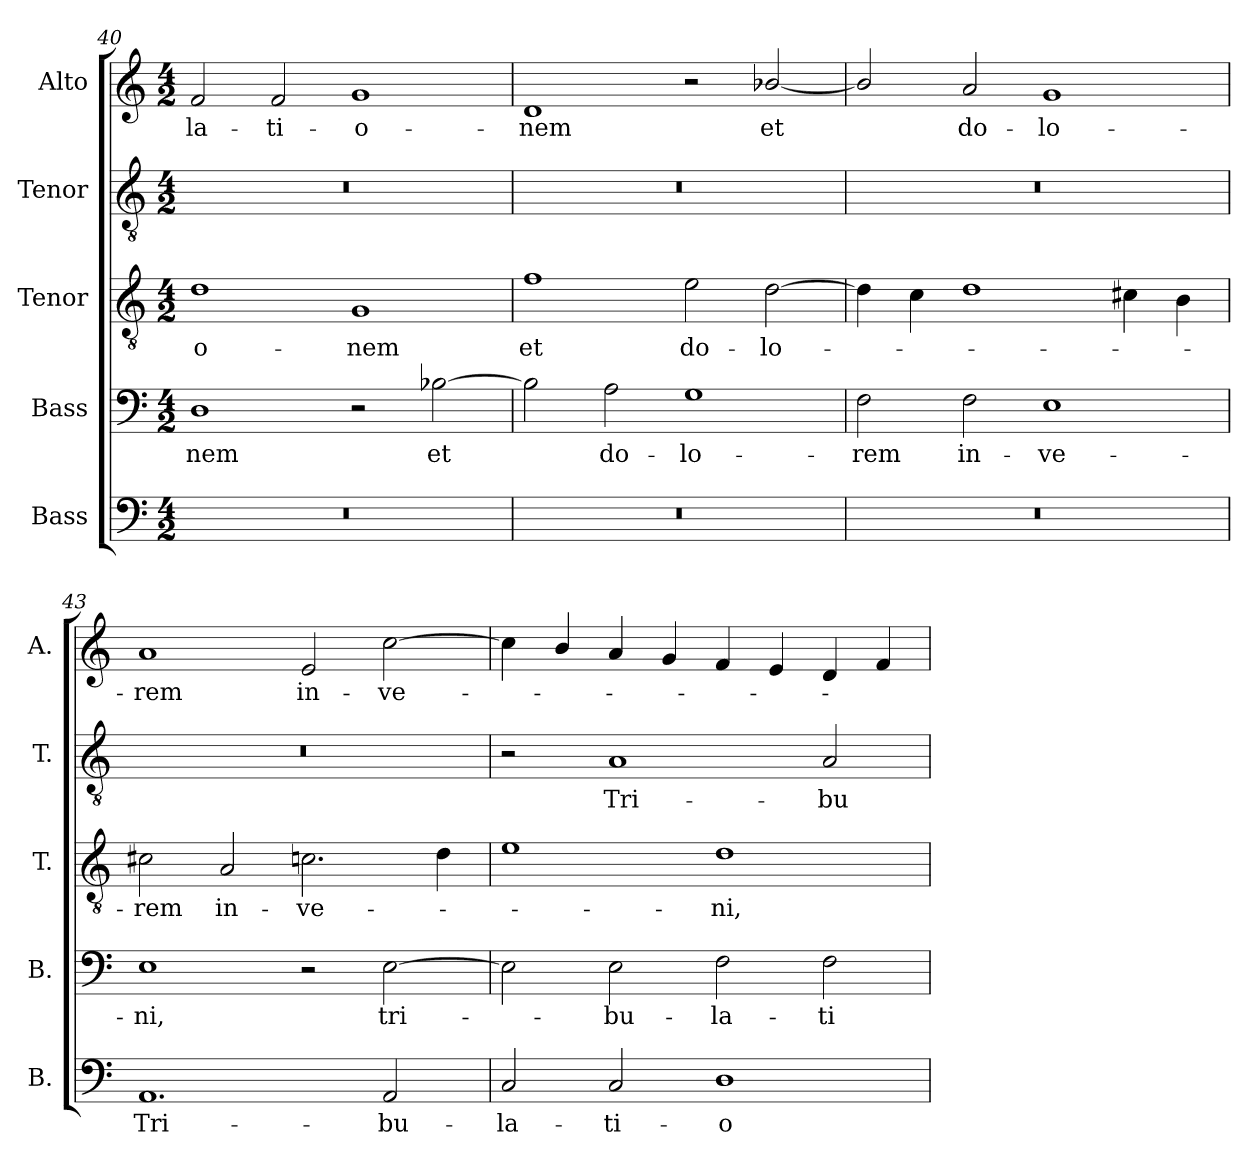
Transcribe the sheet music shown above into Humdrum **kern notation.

**kern	**text	**kern	**text	**kern	**text	**kern	**text	**kern	**text
*part5	*part5	*part4	*part4	*part3	*part3	*part2	*part2	*part1	*part1
*staff5	*staff5	*staff4	*staff4	*staff3	*staff3	*staff2	*staff2	*staff1	*staff1
*I"Bass	*	*I"Bass	*	*I"Tenor	*	*I"Tenor	*	*I"Alto	*
*I'B.	*	*I'B.	*	*I'T.	*	*I'T.	*	*I'A.	*
*clefF4	*	*clefF4	*	*clefGv2	*	*clefGv2	*	*clefG2	*
*	*	*	*	*ITrd7c12	*	*ITrd7c12	*	*	*
*k[]	*	*k[]	*	*k[]	*	*k[]	*	*k[]	*
*C:	*	*C:	*	*C:	*	*C:	*	*C:	*
*M4/2	*	*M4/2	*	*M4/2	*	*M4/2	*	*M4/2	*
=40	=40	=40	=40	=40	=40	=40	=40	=40	=40
!LO:N:vis=1	!	!	!	!	!	!	!	!	!
!	!	!	!LO:LY:b:color=#000000	!	!	!	!	!	!
!	!	!	!	!	!LO:LY:b:color=#000000	!LO:N:vis=1	!	!	!
!	!	!	!	!	!	!	!	!	!LO:LY:b:color=#000000
0r	.	1Di	-nem	1Di	-o-	0r	.	2fi/	-la-
!	!	!	!	!	!	!	!	!	!LO:LY:b:color=#000000
.	.	.	.	.	.	.	.	2fi/	-ti-
!	!	!	!	!	!LO:LY:b:color=#000000	!	!	!	!
!	!	!	!	!	!	!	!	!	!LO:LY:b:color=#000000
.	.	2r	.	1GGi	-nem	.	.	1gi	-o-
!	!	!	!LO:LY:b:color=#000000	!	!	!	!	!	!
.	.	[2B-Xi\	et	.	.	.	.	.	.
=41	=41	=41	=41	=41	=41	=41	=41	=41	=41
!LO:N:vis=1	!	!	!	!	!	!	!	!	!
!	!	!	!	!	!LO:LY:b:color=#000000	!LO:N:vis=1	!	!	!
!	!	!	!	!	!	!	!	!	!LO:LY:b:color=#000000
0r	.	2B-i\]	.	1Fi	et	0r	.	1di	-nem
!	!	!	!LO:LY:b:color=#000000	!	!	!	!	!	!
.	.	2Ai\	do-	.	.	.	.	.	.
!	!	!	!LO:LY:b:color=#000000	!	!	!	!	!	!
!	!	!	!	!	!LO:LY:b:color=#000000	!	!	!	!
.	.	1Gi	-lo-	2Ei\	do-	.	.	2r	.
!	!	!	!	!	!LO:LY:b:color=#000000	!	!	!	!
!	!	!	!	!	!	!	!	!	!LO:LY:b:color=#000000
.	.	.	.	[2Di\	-lo-	.	.	[2b-Xi/	et
!!LO:LB:g=z
=42	=42	=42	=42	=42	=42	=42	=42	=42	=42
!LO:N:vis=1	!	!	!	!	!	!	!	!	!
!	!	!	!LO:LY:b:color=#000000	!	!	!LO:N:vis=1	!	!	!
0r	.	2Fi\	-rem	4Di\]	.	0r	.	2b-i/]	.
.	.	.	.	4Ci\	.	.	.	.	.
!	!	!	!LO:LY:b:color=#000000	!	!	!	!	!	!
!	!	!	!	!	!	!	!	!	!LO:LY:b:color=#000000
.	.	2Fi\	in-	1Di	.	.	.	2ai/	do-
!	!	!	!LO:LY:b:color=#000000	!	!	!	!	!	!
!	!	!	!	!	!	!	!	!	!LO:LY:b:color=#000000
.	.	1Ei	-ve-	.	.	.	.	1gi	-lo-
.	.	.	.	4C#Xi\	.	.	.	.	.
.	.	.	.	4BBi\	.	.	.	.	.
=43	=43	=43	=43	=43	=43	=43	=43	=43	=43
!	!LO:LY:b:color=#000000	!	!	!	!	!	!	!	!
!	!	!	!LO:LY:b:color=#000000	!	!	!	!	!	!
!	!	!	!	!	!LO:LY:b:color=#000000	!LO:N:vis=1	!	!	!
!	!	!	!	!	!	!	!	!	!LO:LY:b:color=#000000
1.AAi	Tri-	1Ei	-ni,	2C#Xi\	-rem	0r	.	1ai	-rem
!	!	!	!	!	!LO:LY:b:color=#000000	!	!	!	!
.	.	.	.	2AAi/	in-	.	.	.	.
!	!	!	!	!	!LO:LY:b:color=#000000	!	!	!	!
!	!	!	!	!	!	!	!	!	!LO:LY:b:color=#000000
.	.	2r	.	2.Cni\	-ve-	.	.	2ei/	in-
!	!LO:LY:b:color=#000000	!	!	!	!	!	!	!	!
!	!	!	!LO:LY:b:color=#000000	!	!	!	!	!	!
!	!	!	!	!	!	!	!	!	!LO:LY:b:color=#000000
2AAi/	-bu-	[2Ei\	tri-	.	.	.	.	[2cci\	-ve-
.	.	.	.	4Di\	.	.	.	.	.
=44	=44	=44	=44	=44	=44	=44	=44	=44	=44
!	!LO:LY:b:color=#000000	!	!	!	!	!	!	!	!
2Ci/	-la-	2Ei\]	.	1Ei	.	2r	.	4cci\]	.
.	.	.	.	.	.	.	.	4bi/	.
!	!LO:LY:b:color=#000000	!	!	!	!	!	!	!	!
!	!	!	!LO:LY:b:color=#000000	!	!	!	!	!	!
!	!	!	!	!	!	!	!LO:LY:b:color=#000000	!	!
2Ci/	-ti-	2Ei\	-bu-	.	.	1AAi	Tri-	4ai/	.
.	.	.	.	.	.	.	.	4gi/	.
!	!LO:LY:b:color=#000000	!	!	!	!	!	!	!	!
!	!	!	!LO:LY:b:color=#000000	!	!	!	!	!	!
!	!	!	!	!	!LO:LY:b:color=#000000	!	!	!	!
1Di	-o-	2Fi\	-la-	1Di	-ni,	.	.	4fi/	.
.	.	.	.	.	.	.	.	4ei/	.
!	!	!	!LO:LY:b:color=#000000	!	!	!	!	!	!
!	!	!	!	!	!	!	!LO:LY:b:color=#000000	!	!
.	.	2Fi\	-ti-	.	.	2AAi/	-bu-	4di/	.
.	.	.	.	.	.	.	.	4fi/	.
=	=	=	=	=	=	=	=	=	=
*-	*-	*-	*-	*-	*-	*-	*-	*-	*-
